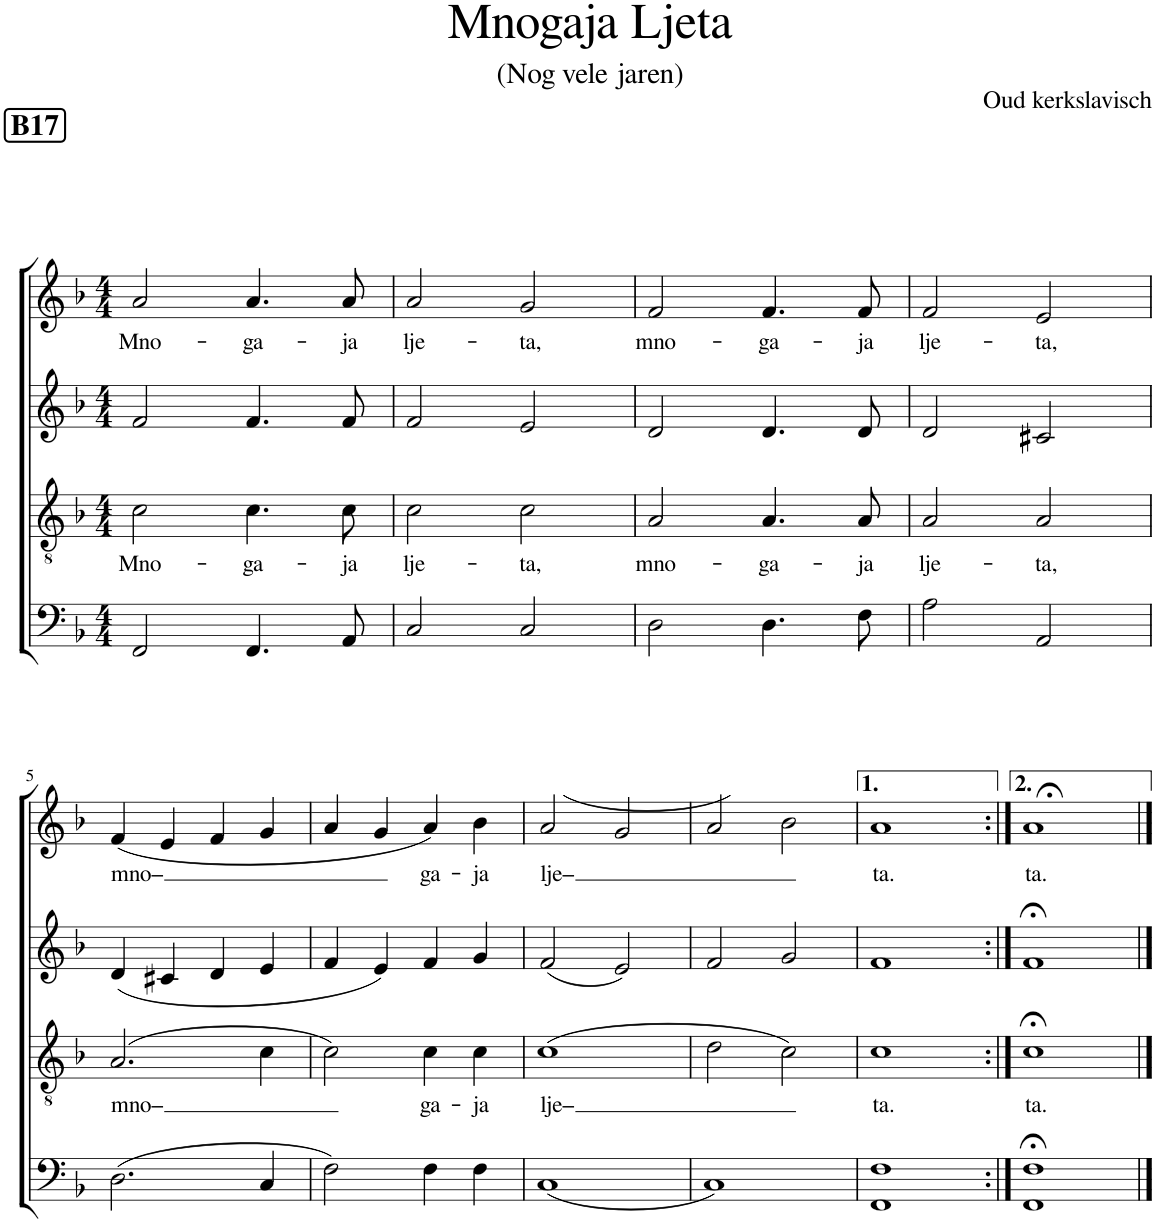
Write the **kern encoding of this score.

**kern	**kern	**text	**kern	**kern	**text
*part4	*part3	*part3	*part2	*part1	*part1
*staff4	*staff3	*staff3	*staff2	*staff1	*staff1
*I"Bass	*I"Tenor	*	*I"Alto	*I"Soprano	*
*clefF4	*clefGv2	*	*clefG2	*clefG2	*
*k[b-]	*k[b-]	*	*k[b-]	*k[b-]	*
*M4/4	*M4/4	*	*M4/4	*M4/4	*
!!LO:REH:place=s1:a:B:cj:fs=14:t=B17
=1	=1	=1	=1	=1	=1
!	!	!LO:LY:b	!	!	!LO:LY:b
2FF/	2c\	Mno-	2f/	2a/	Mno-
!	!	!LO:LY:b	!	!	!LO:LY:b
4.FF/	4.c\	-ga-	4.f/	4.a/	-ga-
!	!	!LO:LY:b	!	!	!LO:LY:b
8AA/	8c\	-ja	8f/	8a/	-ja
=2	=2	=2	=2	=2	=2
!	!	!LO:LY:b	!	!	!LO:LY:b
2C/	2c\	lje-	2f/	2a/	lje-
!	!	!LO:LY:b	!	!	!LO:LY:b
2C/	2c\	-ta,	2e/	2g/	-ta,
=3	=3	=3	=3	=3	=3
!	!	!LO:LY:b	!	!	!LO:LY:b
2D\	2A/	mno-	2d/	2f/	mno-
!	!	!LO:LY:b	!	!	!LO:LY:b
4.D\	4.A/	-ga-	4.d/	4.f/	-ga-
!	!	!LO:LY:b	!	!	!LO:LY:b
8F\	8A/	-ja	8d/	8f/	-ja
=4	=4	=4	=4	=4	=4
!	!	!LO:LY:b	!	!	!LO:LY:b
2A\	2A/	lje-	2d/	2f/	lje-
!	!	!LO:LY:b	!	!	!LO:LY:b
2AA/	2A/	-ta,	2c#X/	2e/	-ta,
!!LO:LB:g=z
=5	=5	=5	=5	=5	=5
!	!	!LO:LY:b	!	!	!LO:LY:b
(2.D\	(2.A/	mno–	(4d/	(4f/	-mno–
.	.	.	4c#X/	4e/	.
.	.	.	4d/	4f/	.
4C/	4c\	.	4e/	4g/	.
=6	=6	=6	=6	=6	=6
2F\)	2c\)	.	4f/	4a/	.
.	.	.	4e/)	4g/	.
!	!	!LO:LY:b	!	!	!LO:LY:b
4F\	4c\	ga-	4f/	4a/)	ga-
!	!	!LO:LY:b	!	!	!LO:LY:b
4F\	4c\	-ja	4g/	4b-\	-ja
=7	=7	=7	=7	=7	=7
!	!	!LO:LY:b	!	!	!LO:LY:b
(1C	(1c	lje–	(2f/	(2a/	lje–
.	.	.	2e/)	2g/	.
=8	=8	=8	=8	=8	=8
1C)	2d\	.	2f/	2a/)	.
.	2c\)	.	2g/	2b-\	.
=9	=9	=9	=9	=9	=9
!	!	!LO:LY:b	!	!	!LO:LY:b
1FF 1F	1c	ta.	1f	1a	ta.
=10:|!	=10:|!	=10:|!	=10:|!	=10:|!	=10:|!
!	!	!LO:LY:b	!	!	!LO:LY:b
1FF;< 1F;<	1c;<	ta.	1f;<	1a;<	ta.
==	==	==	==	==	==
*-	*-	*-	*-	*-	*-
